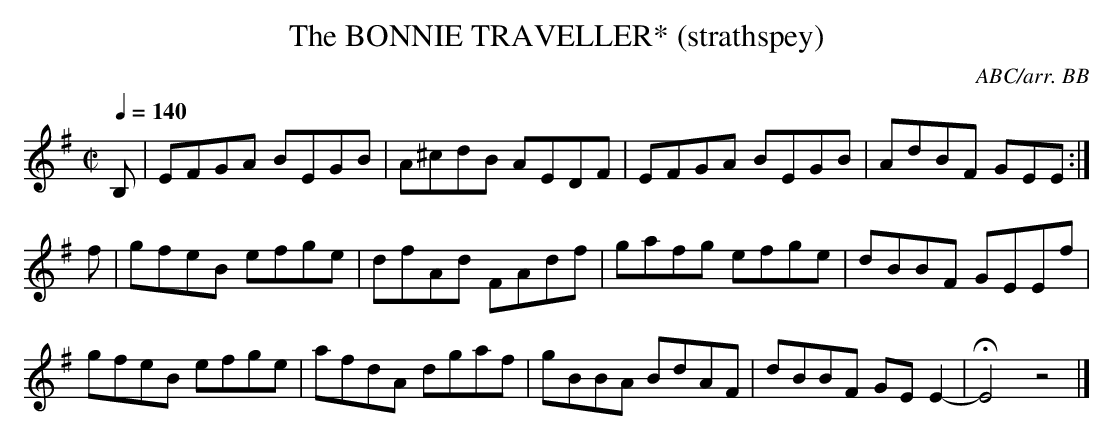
X:1
T:BONNIE TRAVELLER* (strathspey), The
C:ABC/arr. BB
Q:1/4=140
L:1/8
M:C|
K:Em % simplified version
B,|EFGA BEGB|A^cdB AEDF|EFGA BEGB|AdBF GEE:|
f|gfeB efge|dfAd FAdf|gafg efge|dBBF GEEf|
gfeB efge|afdA dgaf|gBBA BdAF|dBBF GEE2-|HE4z4|]
